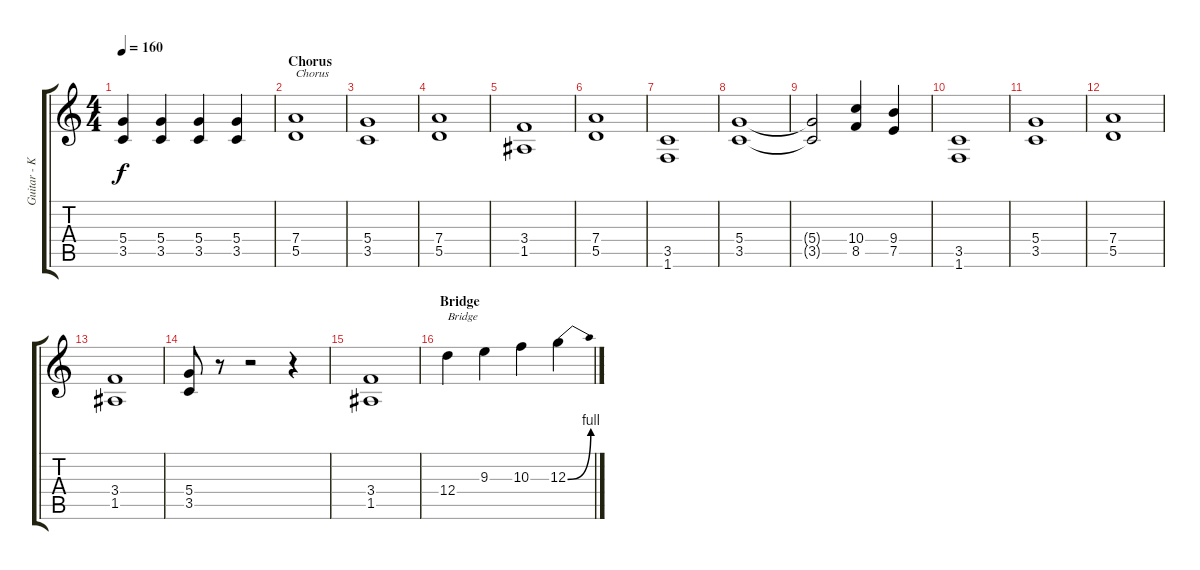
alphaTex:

\track ("Guitar - Kai Hansen" "Guitar - K") {instrument distortionguitar}
\staff {score tabs}
\tuning (E4 B3 G3 D3 A2 E2) {hide}
\ts (4 4)
\tempo 160
\clef g2
\ks c
(5.4 3.5).4{dy f} (5.4 3.5).4 (5.4 3.5).4 (5.4 3.5).4 |
\section ("" "Chorus")
(7.4 5.5).1{txt "Chorus"} |
(5.4 3.5).1 |
(7.4 5.5).1 |
(3.4 1.5).1 |
(7.4 5.5).1 |
(3.5 1.6).1 |
(5.4 3.5).1 |
(5.4{t} 3.5{t}).2 (10.4 8.5).4 (9.4 7.5).4 |
(3.5 1.6).1 |
(5.4 3.5).1 |
(7.4 5.5).1 |
(3.4 1.5).1 |
(5.4 3.5).8 r.8 r.2 r.4 |
(3.4 1.5).1 |
\section ("" "Bridge")
12.4.4{txt "Bridge"} 9.3.4 10.3.4 12.3{be (bend 0 0 60 4)}.4
